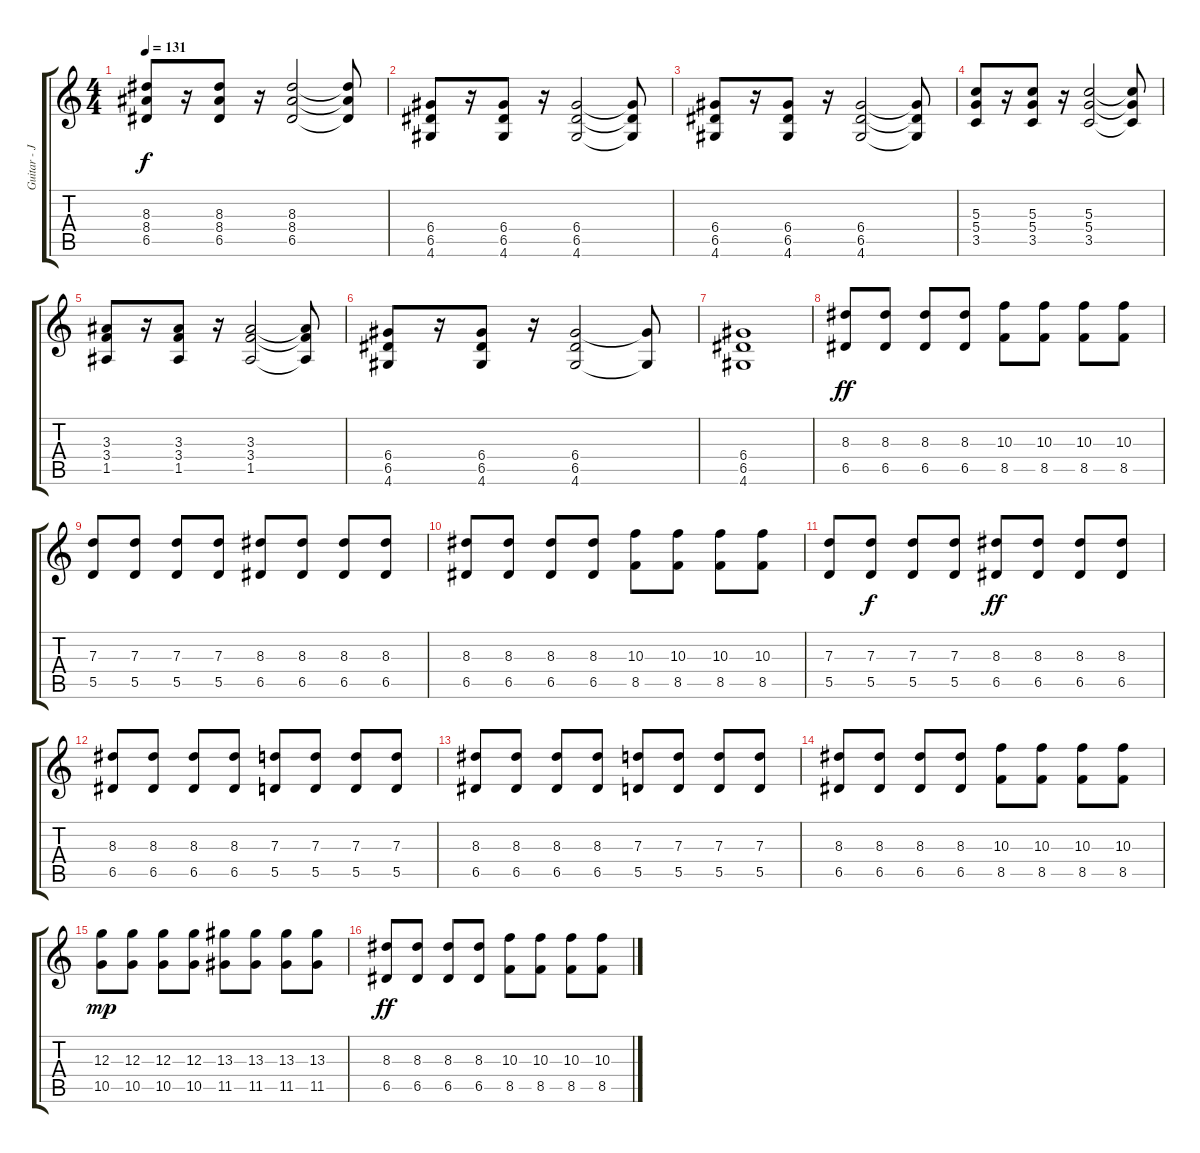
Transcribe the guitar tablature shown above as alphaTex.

\track ("Guitar - Jack" "Guitar - J") {instrument distortionguitar}
\staff {score tabs}
\tuning (E4 B3 G3 D3 A2 E2) {hide}
\ts (4 4)
\tempo 131
\clef g2
\ks c
(8.3 8.4 6.5).8{dy f} r.16 (8.3 8.4 6.5).8 r.16 (8.3 8.4 6.5).2 (8.3{t} 8.4{t} 6.5{t}).8 |
(6.4 6.5 4.6).8 r.16 (6.4 6.5 4.6).8 r.16 (6.4 6.5 4.6).2 (6.4{t} 6.5{t} 4.6{t}).8 |
(6.4 6.5 4.6).8 r.16 (6.4 6.5 4.6).8 r.16 (6.4 6.5 4.6).2 (6.4{t} 6.5{t} 4.6{t}).8 |
(5.3 5.4 3.5).8 r.16 (5.3 5.4 3.5).8 r.16 (5.3 5.4 3.5).2 (5.3{t} 5.4{t} 3.5{t}).8 |
(3.3 3.4 1.5).8 r.16 (3.3 3.4 1.5).8 r.16 (3.3 3.4 1.5).2 (3.3{t} 3.4{t} 1.5{t}).8 |
(6.4 6.5 4.6).8 r.16 (6.4 6.5 4.6).8 r.16 (6.4 6.5 4.6).2 (6.4{t} 4.6{t}).8 |
(6.4 6.5 4.6).1 |
(8.3 6.5).8{dy ff instrument distortionguitar} (8.3 6.5).8 (8.3 6.5).8 (8.3 6.5).8 (10.3 8.5).8 (10.3 8.5).8 (10.3 8.5).8 (10.3 8.5).8 |
(7.3 5.5).8 (7.3 5.5).8 (7.3 5.5).8 (7.3 5.5).8 (8.3 6.5).8 (8.3 6.5).8 (8.3 6.5).8 (8.3 6.5).8 |
(8.3 6.5).8 (8.3 6.5).8 (8.3 6.5).8 (8.3 6.5).8 (10.3 8.5).8 (10.3 8.5).8 (10.3 8.5).8 (10.3 8.5).8 |
(7.3 5.5).8 (7.3 5.5).8{dy f} (7.3 5.5).8 (7.3 5.5).8 (8.3 6.5).8{dy ff} (8.3 6.5).8 (8.3 6.5).8 (8.3 6.5).8 |
(8.3 6.5).8 (8.3 6.5).8 (8.3 6.5).8 (8.3 6.5).8 (7.3 5.5).8 (7.3 5.5).8 (7.3 5.5).8 (7.3 5.5).8 |
(8.3 6.5).8 (8.3 6.5).8 (8.3 6.5).8 (8.3 6.5).8 (7.3 5.5).8 (7.3 5.5).8 (7.3 5.5).8 (7.3 5.5).8 |
(8.3 6.5).8 (8.3 6.5).8 (8.3 6.5).8 (8.3 6.5).8 (10.3 8.5).8 (10.3 8.5).8 (10.3 8.5).8 (10.3 8.5).8 |
(12.3 10.5).8{dy mp} (12.3 10.5).8 (12.3 10.5).8 (12.3 10.5).8 (13.3 11.5).8 (13.3 11.5).8 (13.3 11.5).8 (13.3 11.5).8 |
(8.3 6.5).8{dy ff} (8.3 6.5).8 (8.3 6.5).8 (8.3 6.5).8 (10.3 8.5).8 (10.3 8.5).8 (10.3 8.5).8 (10.3 8.5).8
